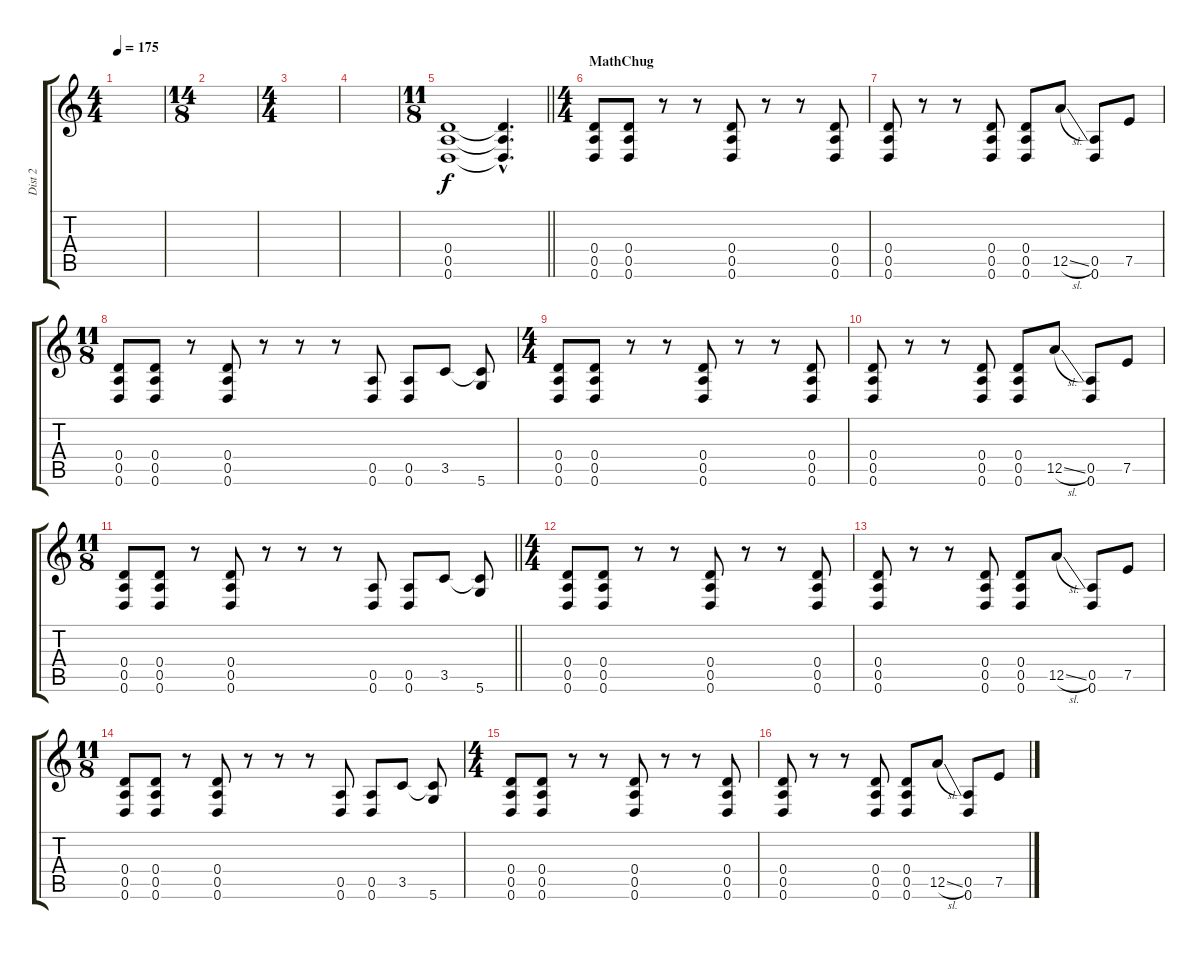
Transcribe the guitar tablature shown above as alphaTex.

\track ("Dist 2" "Dist 2") {instrument distortionguitar}
\staff {score tabs}
\tuning (E4 B3 G3 D3 A2 D2) {hide}
\ts (4 4)
\tempo 175
\clef g2
\ks c
|
\ts (14 8)
|
\ts (4 4)
|
|
\ts (11 8)
\barLineRight lightlight
(0.4 0.5 0.6).1{volume 16} (0.4{hac t} 0.5{hac t} 0.6{hac t}).4{d} |
\ts (4 4)
\section ("" "MathChug")
(0.4 0.5 0.6).8{volume 16} (0.4 0.5 0.6).8 r.8 r.8 (0.4 0.5 0.6).8 r.8 r.8 (0.4 0.5 0.6).8 |
(0.4 0.5 0.6).8 r.8 r.8 (0.4 0.5 0.6).8 (0.4 0.5 0.6).8 12.5{sl}.8 (0.5 0.6).8 7.5.8 |
\ts (11 8)
(0.4 0.5 0.6).8 (0.4 0.5 0.6).8 r.8 (0.4 0.5 0.6).8 r.8 r.8 r.8 (0.5 0.6).8 (0.5 0.6).8 3.5.8 (3.5{t} 5.6).8 |
\ts (4 4)
(0.4 0.5 0.6).8{volume 16} (0.4 0.5 0.6).8 r.8 r.8 (0.4 0.5 0.6).8 r.8 r.8 (0.4 0.5 0.6).8 |
(0.4 0.5 0.6).8 r.8 r.8 (0.4 0.5 0.6).8 (0.4 0.5 0.6).8 12.5{sl}.8 (0.5 0.6).8 7.5.8 |
\ts (11 8)
\barLineRight lightlight
(0.4 0.5 0.6).8 (0.4 0.5 0.6).8 r.8 (0.4 0.5 0.6).8 r.8 r.8 r.8 (0.5 0.6).8 (0.5 0.6).8 3.5.8 (3.5{t} 5.6).8 |
\ts (4 4)
(0.4 0.5 0.6).8{volume 16} (0.4 0.5 0.6).8 r.8 r.8 (0.4 0.5 0.6).8 r.8 r.8 (0.4 0.5 0.6).8 |
(0.4 0.5 0.6).8 r.8 r.8 (0.4 0.5 0.6).8 (0.4 0.5 0.6).8 12.5{sl}.8 (0.5 0.6).8 7.5.8 |
\ts (11 8)
(0.4 0.5 0.6).8 (0.4 0.5 0.6).8 r.8 (0.4 0.5 0.6).8 r.8 r.8 r.8 (0.5 0.6).8 (0.5 0.6).8 3.5.8 (3.5{t} 5.6).8 |
\ts (4 4)
(0.4 0.5 0.6).8{volume 16} (0.4 0.5 0.6).8 r.8 r.8 (0.4 0.5 0.6).8 r.8 r.8 (0.4 0.5 0.6).8 |
(0.4 0.5 0.6).8 r.8 r.8 (0.4 0.5 0.6).8 (0.4 0.5 0.6).8 12.5{sl}.8 (0.5 0.6).8 7.5.8
